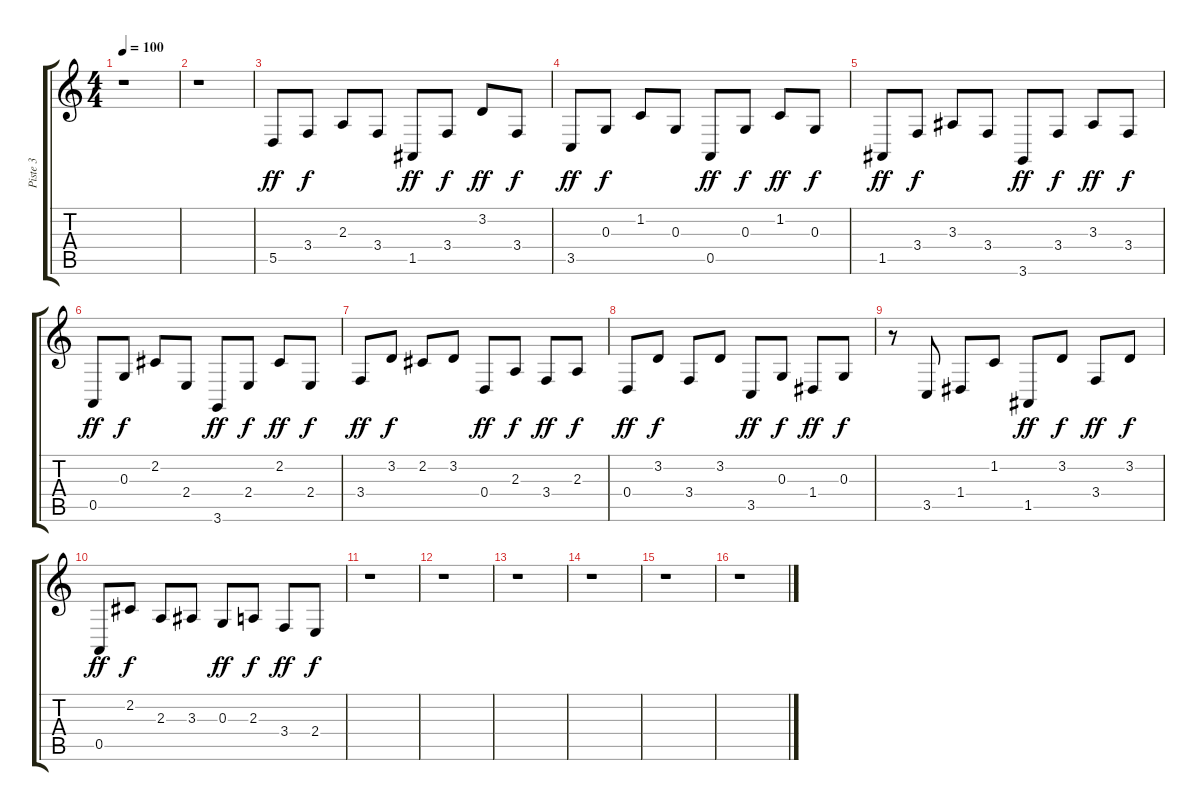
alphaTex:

\track ("Piste 3" "Piste 3") {instrument oboe}
\staff {score tabs}
\tuning (E4 B3 G3 D3 A2 E2) {hide}
\ts (4 4)
\tempo 100
\clef g2
\ks c
r.1{dy ff instrument oboe} |
r.1 |
5.5.8 3.4.8{dy f} 2.3.8 3.4.8 1.5.8{dy ff} 3.4.8{dy f} 3.2.8{dy ff} 3.4.8{dy f} |
3.5.8{dy ff} 0.3.8{dy f} 1.2.8 0.3.8 0.5.8{dy ff} 0.3.8{dy f} 1.2.8{dy ff} 0.3.8{dy f} |
1.5.8{dy ff} 3.4.8{dy f} 3.3.8 3.4.8 3.6.8{dy ff} 3.4.8{dy f} 3.3.8{dy ff} 3.4.8{dy f} |
0.5.8{dy ff} 0.3.8{dy f} 2.2.8 2.4.8 3.6.8{dy ff} 2.4.8{dy f} 2.2.8{dy ff} 2.4.8{dy f} |
3.4.8{dy ff} 3.2.8{dy f} 2.2.8 3.2.8 0.4.8{dy ff} 2.3.8{dy f} 3.4.8{dy ff} 2.3.8{dy f} |
0.4.8{dy ff} 3.2.8{dy f} 3.4.8 3.2.8 3.5.8{dy ff} 0.3.8{dy f} 1.4.8{dy ff} 0.3.8{dy f} |
r.8 3.5.8 1.4.8 1.2.8 1.5.8{dy ff} 3.2.8{dy f} 3.4.8{dy ff} 3.2.8{dy f} |
0.5.8{dy ff} 2.2.8{dy f} 2.3.8 3.3.8 0.3.8{dy ff} 2.3.8{dy f} 3.4.8{dy ff} 2.4.8{dy f} |
r.1 |
r.1 |
r.1 |
r.1 |
r.1 |
r.1
